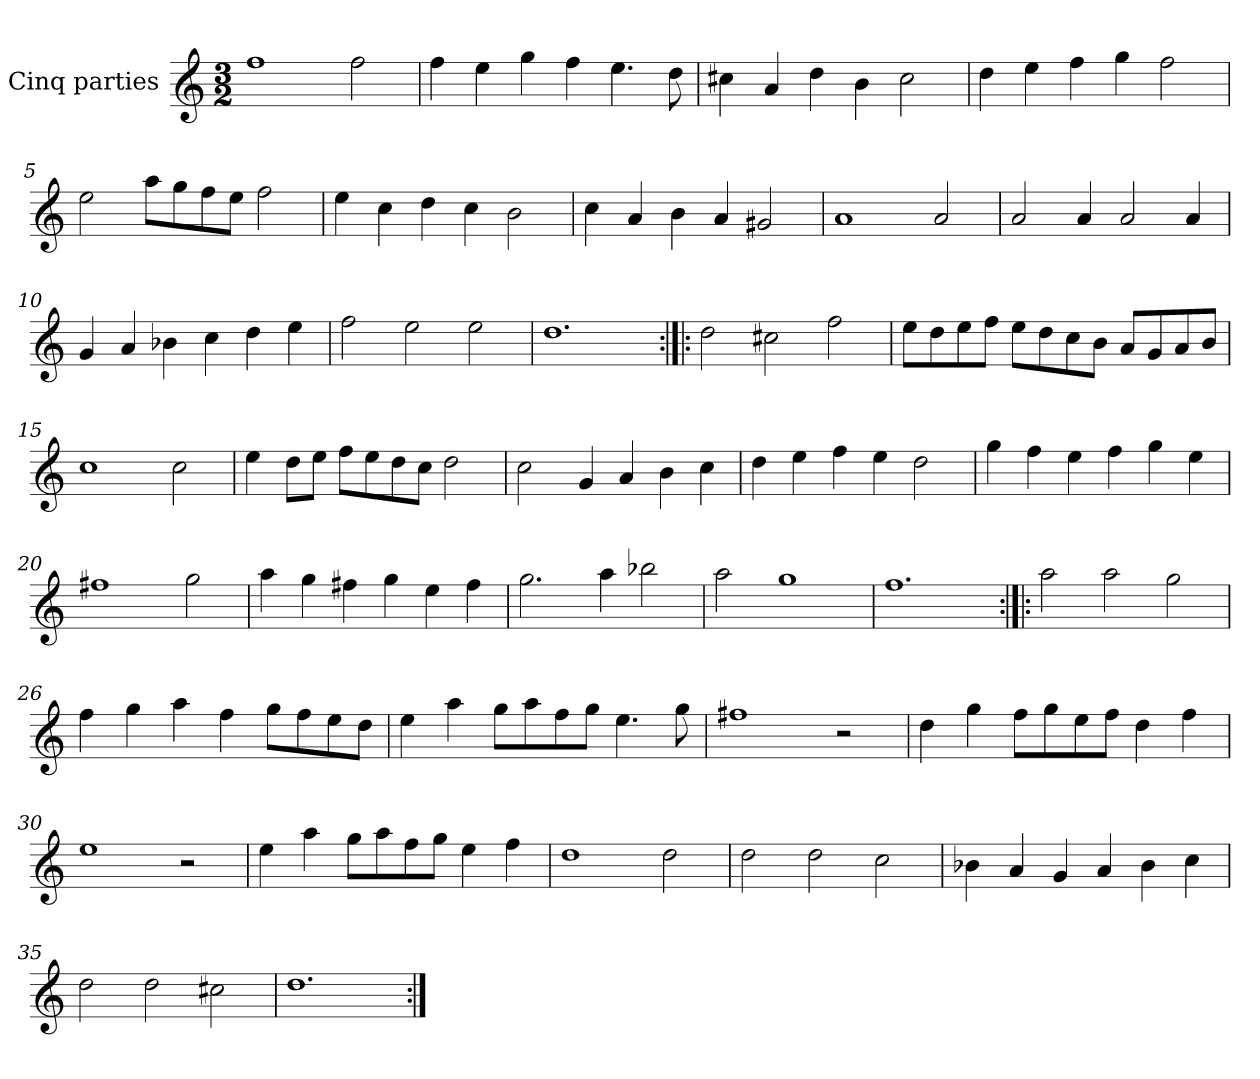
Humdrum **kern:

**kern
*part1
*staff1
*I"Cinq parties
*clefG2
*k[]
*M3/2
*MM180
=1
1ff
2ff\
=2
4ff\
4ee\
4gg\
4ff\
4.ee\
8dd\
=3
4cc#X\
4a/
4dd\
4b\
2cc#\
=4
4dd\
4ee\
4ff\
4gg\
2ff\
=5
2ee\
8aa\L
8gg\
8ff\
8ee\J
2ff\
=6
4ee\
4cc\
4dd\
4cc\
2b\
=7
4cc\
4a/
4b\
4a/
2g#X/
=8
1a
2a/
=9
2a/
4a/
2a/
4a/
=10
4g/
4a/
4b-X\
4cc\
4dd\
4ee\
=11
2ff\
2ee\
2ee\
=12
1.dd
=13:|!|:
2dd\
2cc#X\
2ff\
=14
8ee\L
8dd\
8ee\
8ff\J
8ee\L
8dd\
8cc\
8b\J
8a/L
8g/
8a/
8b/J
=15
1cc
2cc\
=16
4ee\
8dd\L
8ee\J
8ff\L
8ee\
8dd\
8cc\J
2dd\
=17
2cc\
4g/
4a/
4b\
4cc\
=18
4dd\
4ee\
4ff\
4ee\
2dd\
=19
4gg\
4ff\
4ee\
4ff\
4gg\
4ee\
=20
1ff#X
2gg\
=21
4aa\
4gg\
4ff#X\
4gg\
4ee\
4ff#\
=22
2.gg\
4aa\
2bb-X\
=23
2aa\
1gg
=24
1.ff
=25:|!|:
2aa\
2aa\
2gg\
=26
4ff\
4gg\
4aa\
4ff\
8gg\L
8ff\
8ee\
8dd\J
=27
4ee\
4aa\
8gg\L
8aa\
8ff\
8gg\J
4.ee\
8gg\
=28
1ff#X
2r
=29
4dd\
4gg\
8ff\L
8gg\
8ee\
8ff\J
4dd\
4ff\
=30
1ee
2r
=31
4ee\
4aa\
8gg\L
8aa\
8ff\
8gg\J
4ee\
4ff\
=32
1dd
2dd\
=33
2dd\
2dd\
2cc\
=34
4b-X\
4a/
4g/
4a/
4b-\
4cc\
=35
2dd\
2dd\
2cc#X\
=36
1.dd
=:|!
*-
